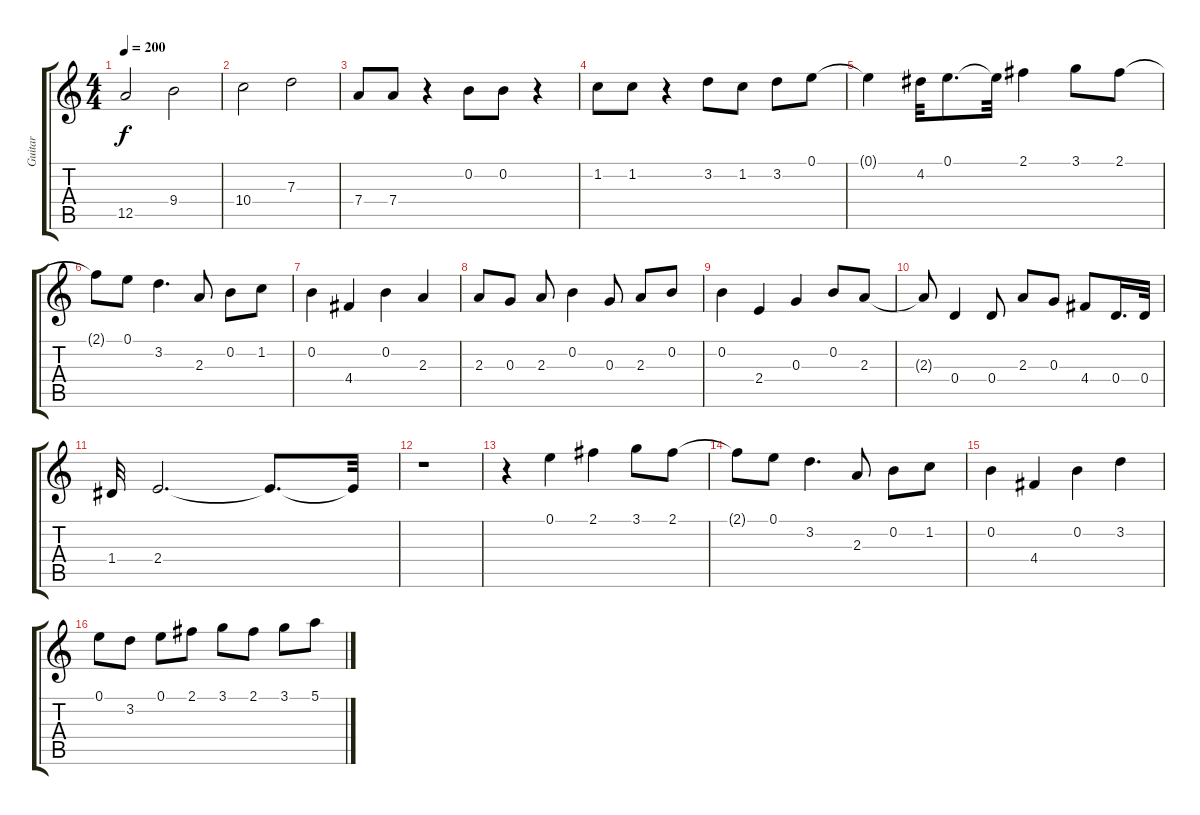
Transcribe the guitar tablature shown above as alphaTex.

\track ("Guitar" "Guitar") {solo instrument electricguitarclean}
\staff {score tabs}
\tuning (E4 B3 G3 D3 A2 E2) {hide}
\ts (4 4)
\tempo 200
\clef g2
\ks c
12.5.2{dy f} 9.4.2 |
10.4.2 7.3.2 |
7.4.8 7.4.8 r.4 0.2.8 0.2.8 r.4 |
1.2.8 1.2.8 r.4 3.2.8 1.2.8 3.2.8 0.1.8 |
0.1{t}.4 4.2.32 0.1.8{d} 0.1{t}.32 2.1.4 3.1.8 2.1.8 |
2.1{t}.8 0.1.8 3.2.4{d} 2.3.8 0.2.8 1.2.8 |
0.2.4 4.4.4 0.2.4 2.3.4 |
2.3.8 0.3.8 2.3.8 0.2.4 0.3.8 2.3.8 0.2.8 |
0.2.4 2.4.4 0.3.4 0.2.8 2.3.8 |
2.3{t}.8 0.4.4 0.4.8 2.3.8 0.3.8 4.4.8 0.4.16{d} 0.4.32 |
1.4.32 2.4.2{d} 2.4{t}.8{d} 2.4{t}.32 |
r.1 |
r.4 0.1.4 2.1.4 3.1.8 2.1.8 |
2.1{t}.8 0.1.8 3.2.4{d} 2.3.8 0.2.8 1.2.8 |
0.2.4 4.4.4 0.2.4 3.2.4 |
0.1.8 3.2.8 0.1.8 2.1.8 3.1.8 2.1.8 3.1.8 5.1.8
